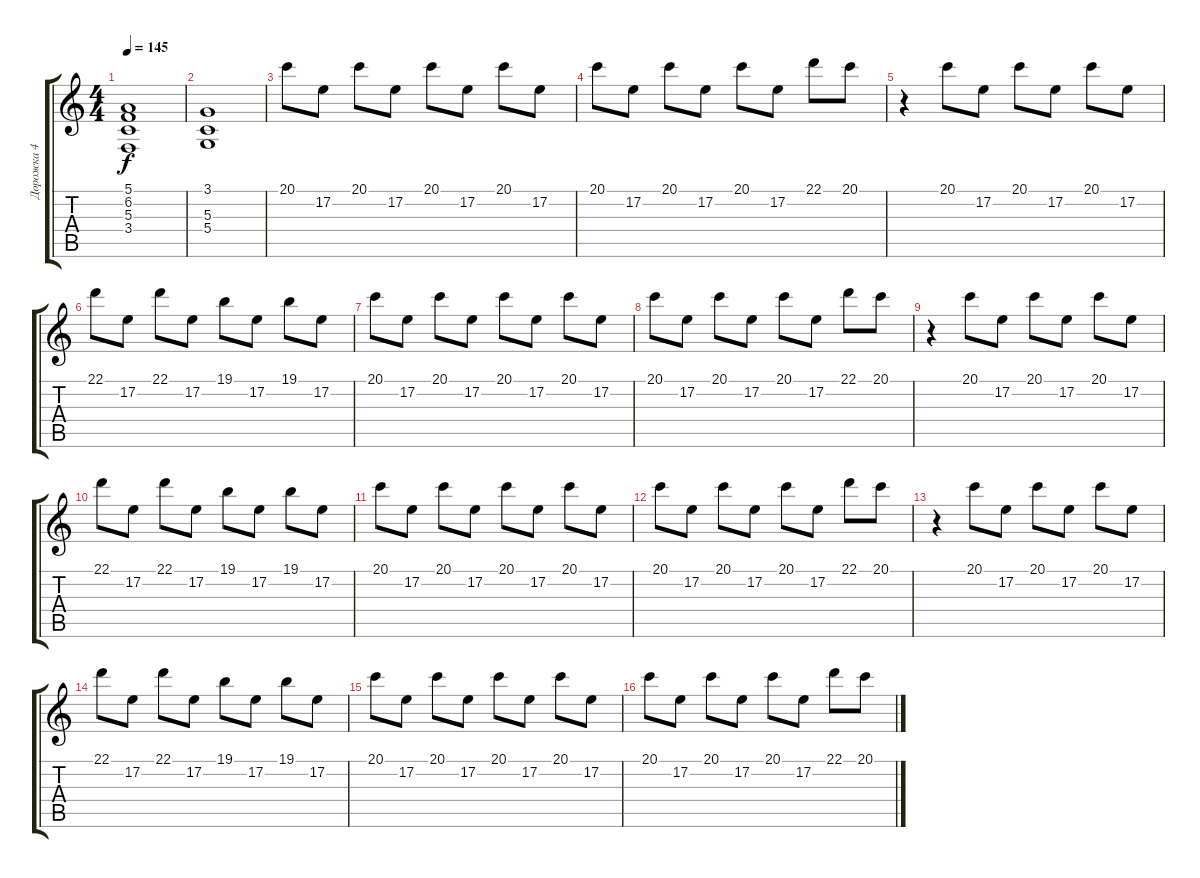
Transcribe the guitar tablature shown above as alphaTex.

\track ("Дорожка 4" "Дорожка 4") {instrument electricgrandpiano}
\staff {score tabs}
\tuning (E4 B3 G3 D3 A2 E2) {hide}
\ts (4 4)
\tempo 145
\clef g2
\ks c
(5.1 6.2 5.3 3.4).1{dy f} |
(3.1 5.3 5.4).1 |
20.1.8{instrument rockorgan} 17.2.8 20.1.8 17.2.8 20.1.8 17.2.8 20.1.8 17.2.8 |
20.1.8 17.2.8 20.1.8 17.2.8 20.1.8 17.2.8 22.1.8 20.1.8 |
r.4 20.1.8 17.2.8 20.1.8 17.2.8 20.1.8 17.2.8 |
22.1.8 17.2.8 22.1.8 17.2.8 19.1.8 17.2.8 19.1.8 17.2.8 |
20.1.8 17.2.8 20.1.8 17.2.8 20.1.8 17.2.8 20.1.8 17.2.8 |
20.1.8 17.2.8 20.1.8 17.2.8 20.1.8 17.2.8 22.1.8 20.1.8 |
r.4 20.1.8 17.2.8 20.1.8 17.2.8 20.1.8 17.2.8 |
22.1.8 17.2.8 22.1.8 17.2.8 19.1.8 17.2.8 19.1.8 17.2.8 |
20.1.8 17.2.8 20.1.8 17.2.8 20.1.8 17.2.8 20.1.8 17.2.8 |
20.1.8 17.2.8 20.1.8 17.2.8 20.1.8 17.2.8 22.1.8 20.1.8 |
r.4 20.1.8 17.2.8 20.1.8 17.2.8 20.1.8 17.2.8 |
22.1.8 17.2.8 22.1.8 17.2.8 19.1.8 17.2.8 19.1.8 17.2.8 |
20.1.8 17.2.8 20.1.8 17.2.8 20.1.8 17.2.8 20.1.8 17.2.8 |
20.1.8 17.2.8 20.1.8 17.2.8 20.1.8 17.2.8 22.1.8 20.1.8
